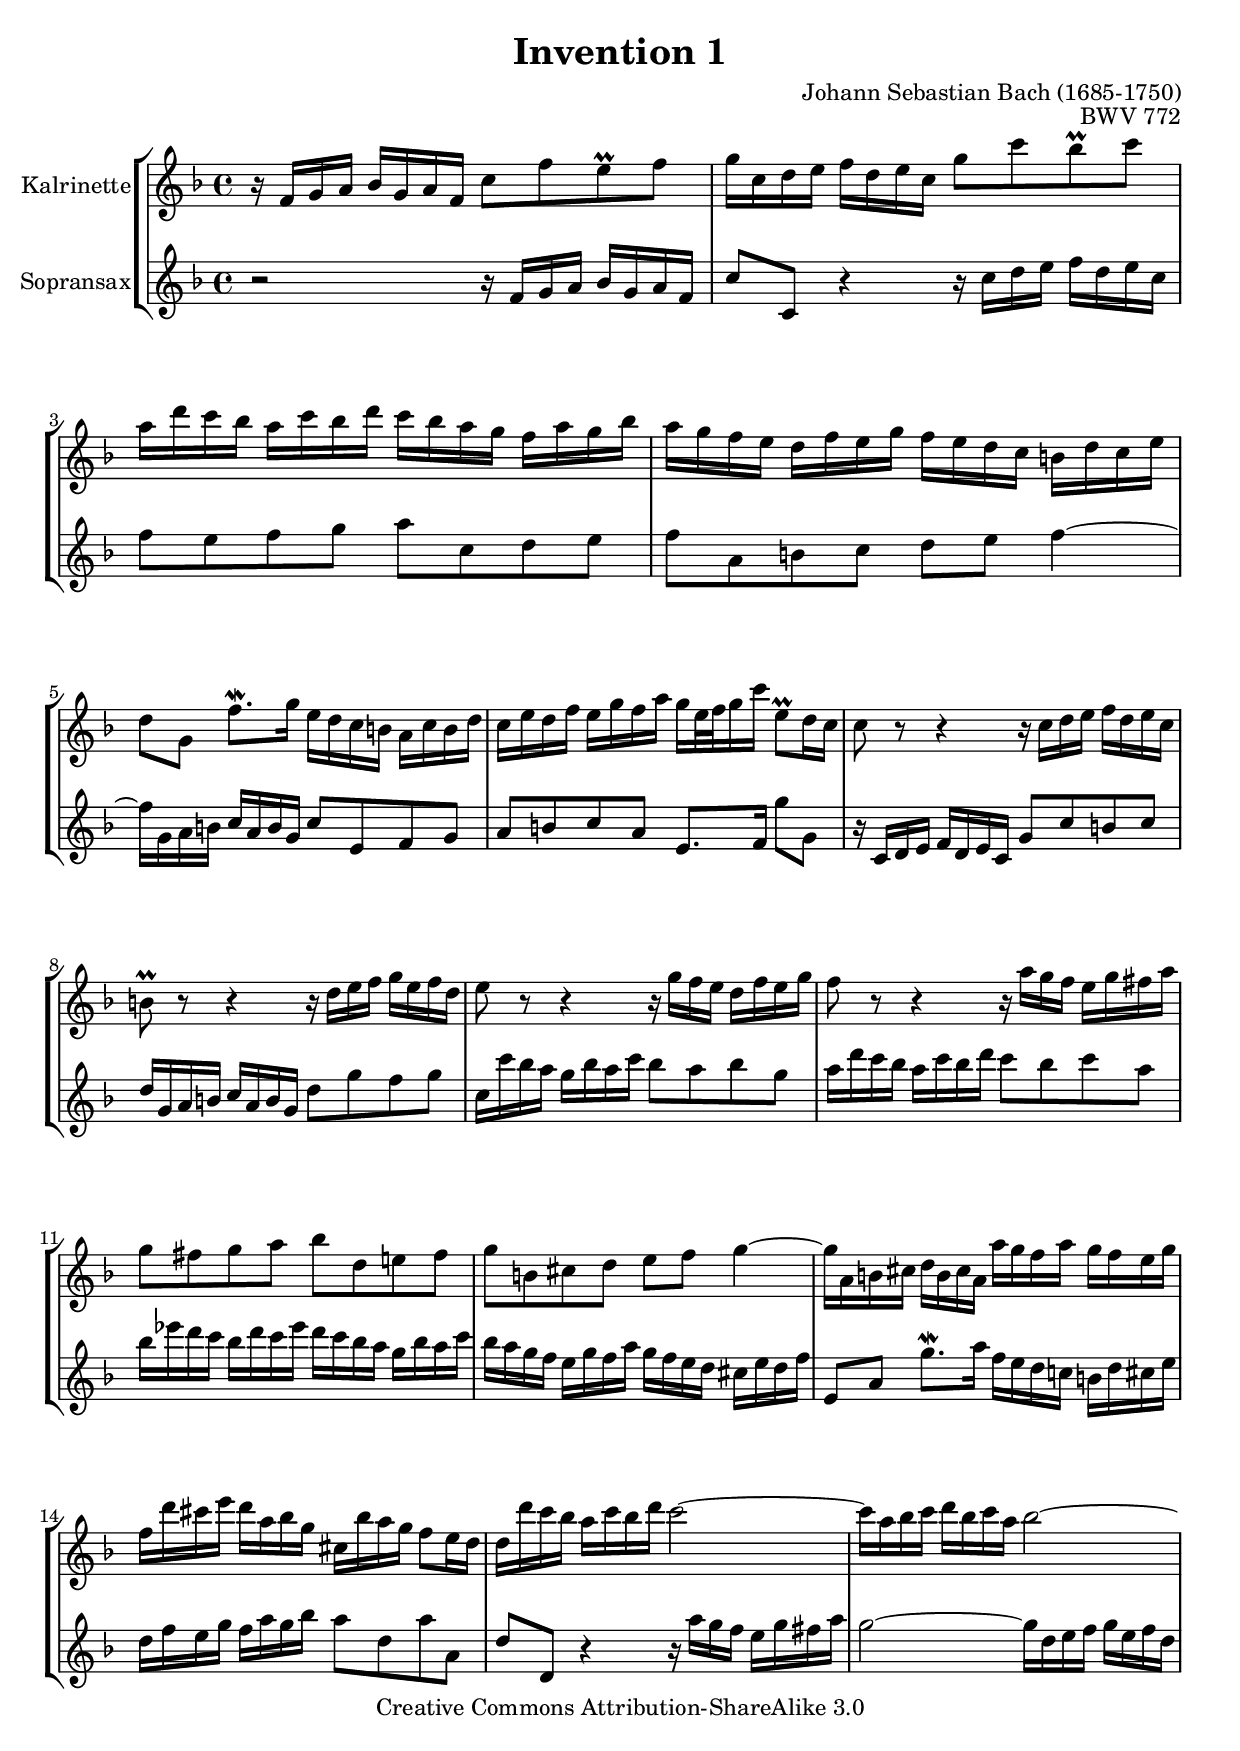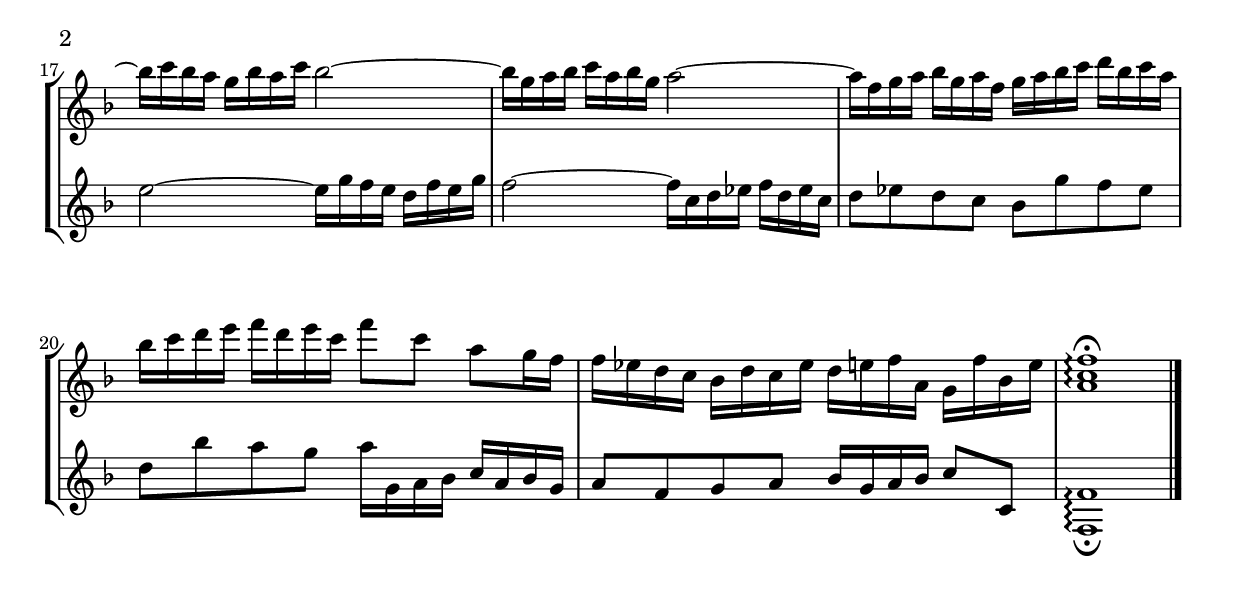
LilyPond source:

\paper {
  max-systems-per-page = 6
  page-count = 2
}
\header{
   composer          = "Johann Sebastian Bach (1685-1750)"
   title             = "Invention 1"
   opus              = "BWV 772"
   
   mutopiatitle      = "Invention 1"
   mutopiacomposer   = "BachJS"
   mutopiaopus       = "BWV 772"
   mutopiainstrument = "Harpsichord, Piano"
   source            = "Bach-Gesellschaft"
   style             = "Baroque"
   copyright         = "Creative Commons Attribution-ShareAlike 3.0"
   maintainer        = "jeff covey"
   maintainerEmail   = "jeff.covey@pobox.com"
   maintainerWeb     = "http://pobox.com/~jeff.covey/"
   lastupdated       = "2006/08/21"
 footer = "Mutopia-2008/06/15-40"
% tagline = \markup { \override #'(box-padding . 1.0) \override #'(baseline-skip . 2.7) \box \center-column { \small \line { Sheet music from \with-url #"http://www.MutopiaProject.org" \line { \teeny www. \hspace #-1.0 MutopiaProject \hspace #-1.0 \teeny .org \hspace #0.5 } • \hspace #0.5 \italic Free to download, with the \italic freedom to distribute, modify and perform. } \line { \small \line { Typeset using \with-url #"http://www.LilyPond.org" \line { \teeny www. \hspace #-1.0 LilyPond \hspace #-1.0 \teeny .org } by \maintainer \hspace #-1.0 . \hspace #0.5 Copyright © 2008. \hspace #0.5 Reference: \footer } } \line { \teeny \line { Licensed under the Creative Commons Attribution-ShareAlike 3.0 (Unported) License, for details see: \hspace #-0.5 \with-url #"http://creativecommons.org/licenses/by-sa/3.0" http://creativecommons.org/licenses/by-sa/3.0 } } } }
}

\version "2.18.0"

voiceconsts = {
 \key c \major
 \time 4/4
 \clef "treble"
% \numericTimeSignature
% \compressFullBarRests
% \tempo  4=60
}

voiceone =
\relative c'' {
  \voiceconsts
   r16  c[ d e]   f[ d e c]  g'8[ c b^\prall c]              | % 1
   d16[ g, a b]  c[ a b g]  d'8[ g f^\prall g]               | % 2
   e16[ a g f]  e[ g f a]  g[ f e d]  c[ e d f]              | % 3
   e[ d c b]  a[ c b d]  c[ b a g]  fis[ a g b]              | % 4
   a8[ d,]  c'8.[^\mordent d16]  b[ a g fis]  e[ g fis a]    | % 5
   g[ b a c]  b[ d c e]  d[ b32 c d16 g]  b,8[^\prall a16 g] | % 6
   g8 r r4 r16  g[ a b]  c[ a b g]                           | % 7
   fis8^\prall r r4 r16  a[ b c]  d[ b c a]                  | % 8
   b8          r r4 r16  d[ c b]  a[ c b d]                  | % 9
   c8          r r4 r16  e[ d c]  b[ d cis e]                | % 10
   d8[ cis d e]  f[ a, b! cis]                               | % 11
   d[ fis, gis a]  b[ c] d4 ~                                | % 12
   d16[ e, fis gis]  a[ fis gis e]  e'[ d c e]  d[ c b d]    | % 13
   c[ a' gis b]  a[ e f d]  gis,[ f' e d]  c8[ b16 a]        | % 14
  a16[ a' g f]  e[ g f a] g2 ~                              | % 15
  g16[ e f g]   a[ f g e] f2 ~                              | % 16
   f16[ g f e]   d[ f e g] f2 ~                              | % 17
   f16[ d e f]   g[ e f d] e2 ~                              | % 18
   e16[ c d e]  f[ d e c]  d[ e f g]  a[ f g e]              | % 19
   f[   g a b]  c[ a b g]  c8[ g]  e[ d16 c]                 | % 20
   c[ bes a g]  f[ a g bes]  a[ b c e,]  d[ c' f, b]         | % 21
   <c g e>1^\fermata\arpeggio                                | % 22
   \bar "|."
  
}

voicetwo =
\relative c' {
   \voiceconsts
   \clef "treble"

   r2 r16 c[ d e]  f[ d e c]                      | % 1
   g'8[ g,] r4 r16  g'[ a b]  c[ a b g]                      | % 2
   c8[ b c d]  e[ g, a b]                                    | % 3
   c[ e, fis g]  a[ b] c4 ~                                  | % 4
   c16[ d, e fis]  g[ e fis d]  g8[ b, c d]                  | % 5
   e[ fis g e]  b8.[ c16]  d'8[ d,]                           | % 6
   r16  g,[ a b]  c[ a b g]  d'8[ g fis g]                    | % 7
   a16[ d, e fis]  g[ e fis d]  a'8[ d c d]                  | % 8
   g,16[ g' f e]  d[ f e g]  f8[ e f d]       | % 9
   e16[ a g f]  e[ g f a]  g8[ f g e]                        | % 10
   f16[ bes a g]  f[ a g bes]  a[ g f e]  d[ f e g]          | % 11
   f[ e d c]  b[ d c e]  d[ c b a]  gis[ b a c]              | % 12

   b,8[ e]  d'8.[^\mordent e16]  c[ b a g!]  fis[ a gis b]   | % 13
   a[ c b d]  c[ e d f]  e8[ a, e' e,]                       | % 14
   a8[ a,] r4 r16  e''16[ d c]  b[ d cis e]                  | % 15
   d2 ~  d16[ a b c]    d[ b c a]                            | % 16
   b2 ~  b16[ d c b]    a[ c b d]                            | % 17
   c2 ~  c16[ g a bes]  c[ a bes g]                          | % 18
   a8[ bes a g]  f[ d' c bes]                                | % 19
   a[ f' e d]    e16[ d, e f]  g[ e f d]                     | % 20
   e8[ c d e]  f16[ d e f]  g8[ g,]                          | % 21
   <c c,>1\arpeggio_\fermata                                 | % 22
   \bar "|."
}

music = \new StaffGroup <<
  \new Staff {
    	\set Staff.midiInstrument = "bassoon"
	\set Staff.instrumentName = #"Kalrinette"
	\transpose g c { \voiceone }
      }

      \new Staff {
    	\set Staff.midiInstrument = "bassoon"
	\set Staff.instrumentName = #"Sopransax"
	\transpose g, c { \voicetwo }
      }
>>

\score {
  \music
   \layout { }
   
  \midi {
    \tempo 4 = 80
    }
}
